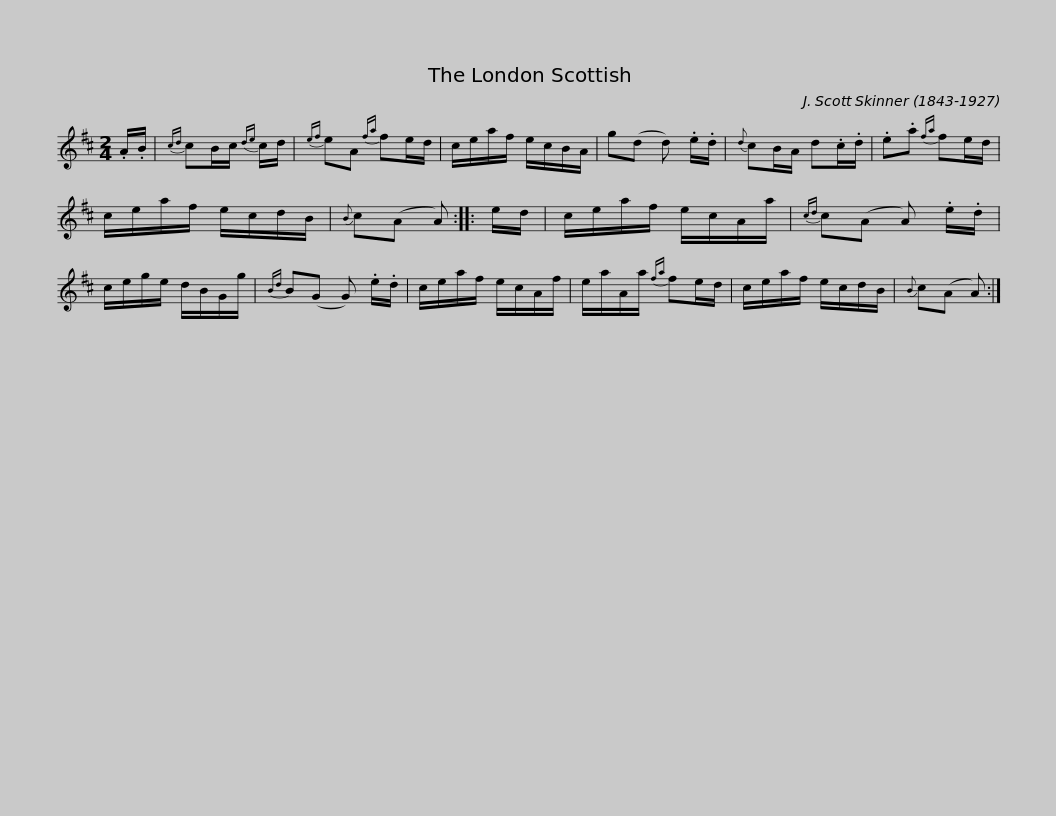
X:1
L:1/8
M:2/4
I:linebreak $
K:D
V:1 treble
V:1
 .A/.B/ |{cd} cB/c/{de} c/d/ |{ef} eA{fa} fe/d/ | c/e/a/f/ e/c/B/A/ | g(d d) .e/.d/ | %5
{d} cB/A/ d.c/.d/ | .e.a{fa} fe/d/ |$ c/e/a/f/ e/c/d/B/ |{B} c(A A) :: e/d/ | %10
 c/e/a/f/ e/c/A/a/ |{cd} c(A A) .e/.d/ | c/e/g/e/ d/B/G/g/ |{Bd} B(G G) .e/.d/ |$ c/e/a/f/ e/c/A/f/ | %15
 e/a/A/a/{fa} fe/d/ | c/e/a/f/ e/c/d/B/ |{B} c(A A) :| %18
